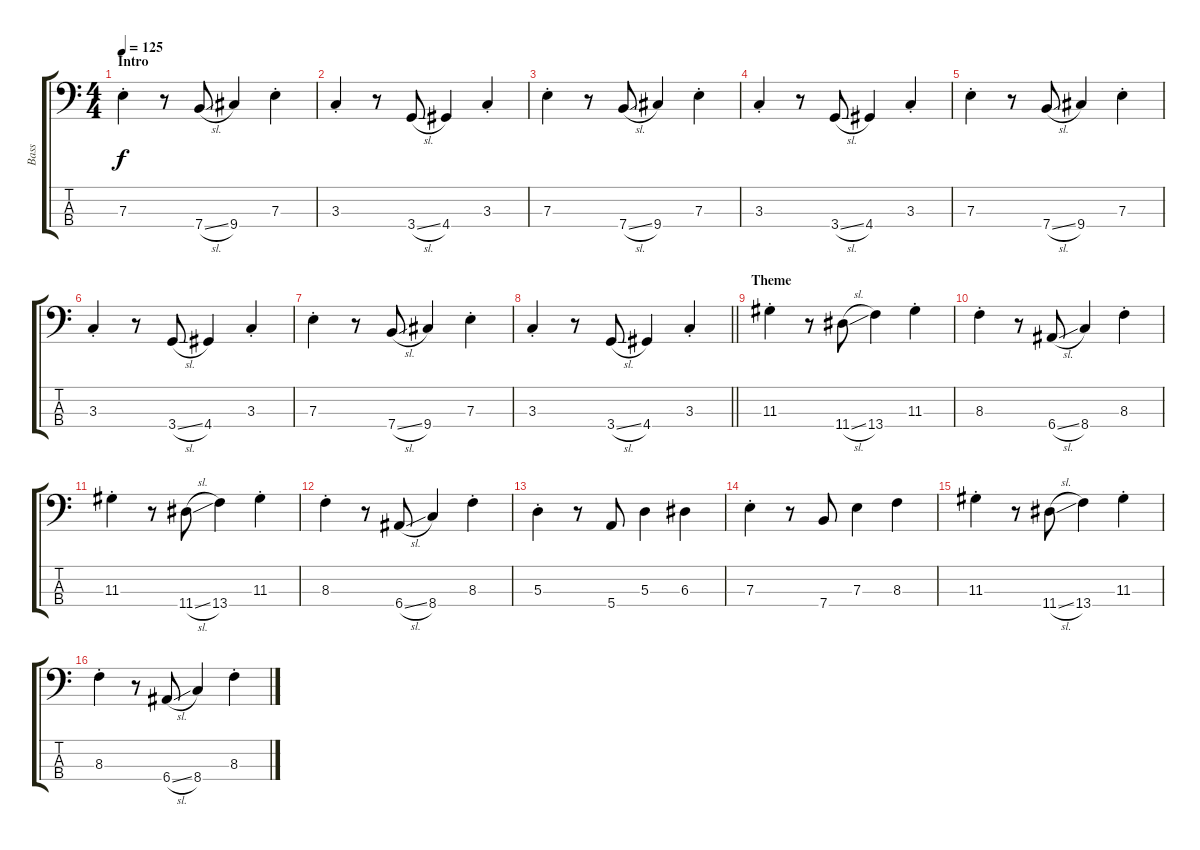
\track ("Bass" "Bass") {instrument electricbassfinger}
\staff {score tabs}
\tuning (G2 D2 A1 E1) {hide}
\ts (4 4)
\section ("" "Intro")
\tempo 125
\clef f4
\ks c
7.3{st}.4{dy f instrument electricbassfinger} r.8 7.4{sl}.8 9.4.4 7.3{st}.4 |
3.3{st}.4 r.8 3.4{sl}.8 4.4.4 3.3{st}.4 |
7.3{st}.4 r.8 7.4{sl}.8 9.4.4 7.3{st}.4 |
3.3{st}.4 r.8 3.4{sl}.8 4.4.4 3.3{st}.4 |
7.3{st}.4 r.8 7.4{sl}.8 9.4.4 7.3{st}.4 |
3.3{st}.4 r.8 3.4{sl}.8 4.4.4 3.3{st}.4 |
7.3{st}.4 r.8 7.4{sl}.8 9.4.4 7.3{st}.4 |
\barLineRight lightlight
3.3{st}.4 r.8 3.4{sl}.8 4.4.4 3.3{st}.4 |
\section ("" "Theme")
11.3{st}.4 r.8 11.4{sl}.8 13.4.4 11.3{st}.4 |
8.3{st}.4 r.8 6.4{sl}.8 8.4.4 8.3{st}.4 |
11.3{st}.4 r.8 11.4{sl}.8 13.4.4 11.3{st}.4 |
8.3{st}.4 r.8 6.4{sl}.8 8.4.4 8.3{st}.4 |
5.3{st}.4 r.8 5.4.8 5.3.4 6.3.4 |
7.3{st}.4 r.8 7.4.8 7.3.4 8.3.4 |
11.3{st}.4 r.8 11.4{sl}.8 13.4.4 11.3{st}.4 |
8.3{st}.4 r.8 6.4{sl}.8 8.4.4 8.3{st}.4
